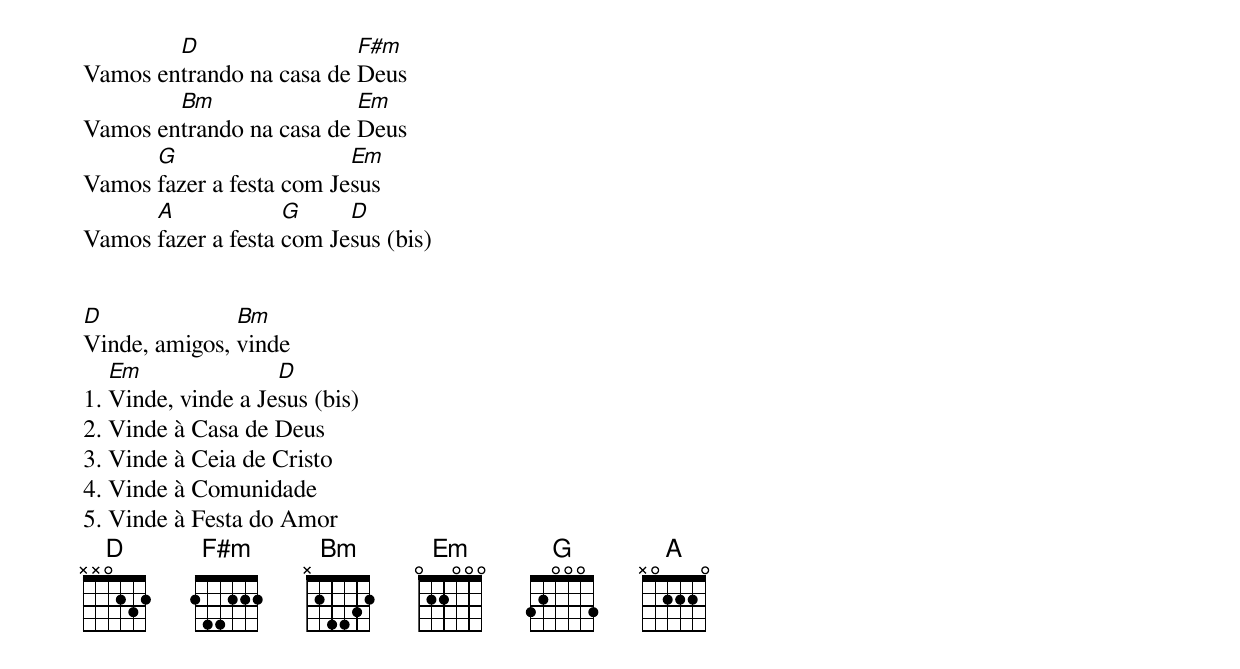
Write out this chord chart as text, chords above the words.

        D                 F#m
Vamos entrando na casa de Deus
        Bm                Em
Vamos entrando na casa de Deus
      G                   Em
Vamos fazer a festa com Jesus
      A             G     D
Vamos fazer a festa com Jesus (bis)


D              Bm
Vinde, amigos, vinde
   Em               D
1. Vinde, vinde a Jesus (bis)
2. Vinde à Casa de Deus
3. Vinde à Ceia de Cristo
4. Vinde à Comunidade
5. Vinde à Festa do Amor
